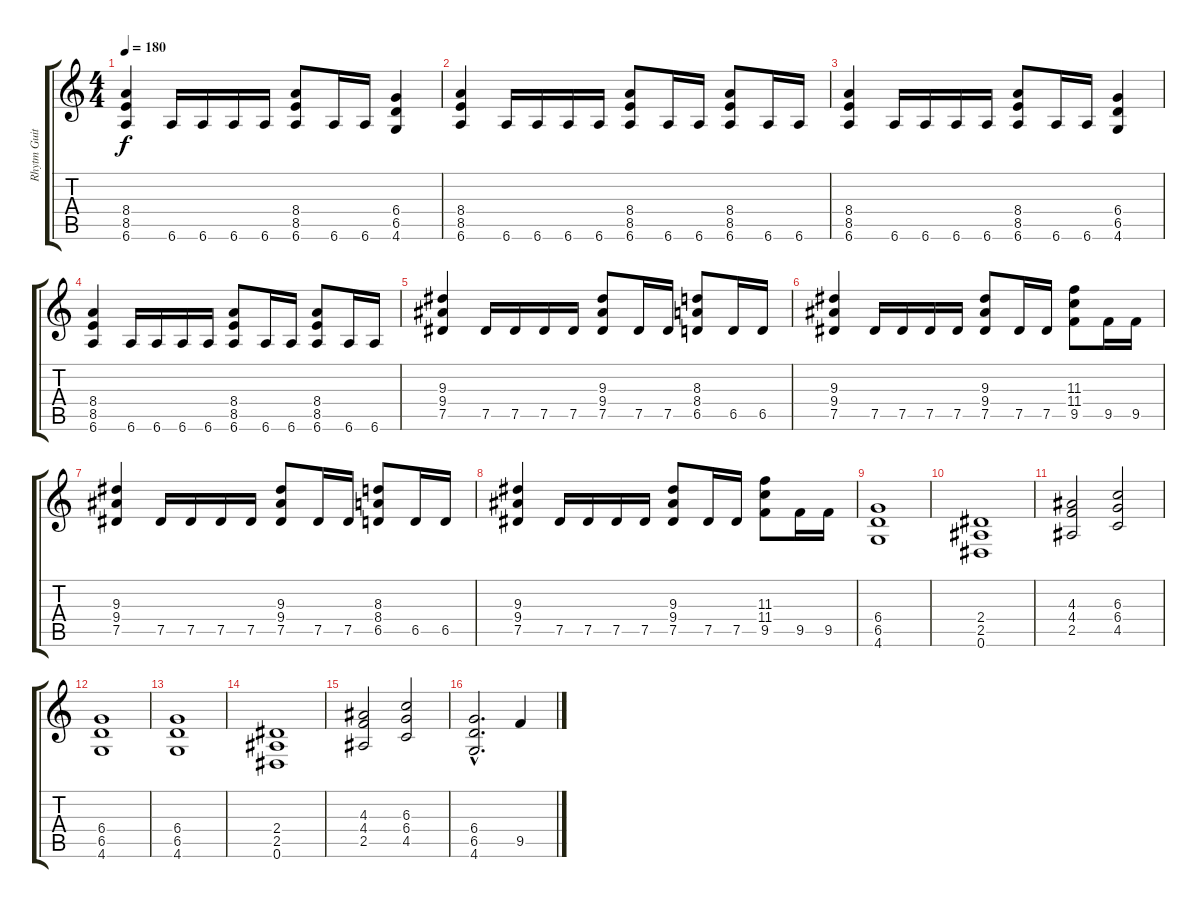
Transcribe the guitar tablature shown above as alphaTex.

\track ("Rhytm Guitar" "Rhytm Guit") {instrument distortionguitar}
\staff {score tabs}
\tuning (Eb4 Bb3 Gb3 Db3 Ab2 Eb2) {hide}
\ts (4 4)
\tempo 180
\clef g2
\ks c
(8.4 8.5 6.6).4{dy f} 6.6.16 6.6.16 6.6.16 6.6.16 (8.4 8.5 6.6).8 6.6.16 6.6.16 (6.4 6.5 4.6).4 |
(8.4 8.5 6.6).4 6.6.16 6.6.16 6.6.16 6.6.16 (8.4 8.5 6.6).8 6.6.16 6.6.16 (8.4 8.5 6.6).8 6.6.16 6.6.16 |
(8.4 8.5 6.6).4 6.6.16 6.6.16 6.6.16 6.6.16 (8.4 8.5 6.6).8 6.6.16 6.6.16 (6.4 6.5 4.6).4 |
(8.4 8.5 6.6).4 6.6.16 6.6.16 6.6.16 6.6.16 (8.4 8.5 6.6).8 6.6.16 6.6.16 (8.4 8.5 6.6).8 6.6.16 6.6.16 |
(9.3 9.4 7.5).4 7.5.16 7.5.16 7.5.16 7.5.16 (9.3 9.4 7.5).8 7.5.16 7.5.16 (8.3 8.4 6.5).8 6.5.16 6.5.16 |
(9.3 9.4 7.5).4 7.5.16 7.5.16 7.5.16 7.5.16 (9.3 9.4 7.5).8 7.5.16 7.5.16 (11.3 11.4 9.5).8 9.5.16 9.5.16 |
(9.3 9.4 7.5).4 7.5.16 7.5.16 7.5.16 7.5.16 (9.3 9.4 7.5).8 7.5.16 7.5.16 (8.3 8.4 6.5).8 6.5.16 6.5.16 |
(9.3 9.4 7.5).4 7.5.16 7.5.16 7.5.16 7.5.16 (9.3 9.4 7.5).8 7.5.16 7.5.16 (11.3 11.4 9.5).8 9.5.16 9.5.16 |
(6.4 6.5 4.6).1 |
(2.4 2.5 0.6).1 |
(4.3 4.4 2.5).2 (6.3 6.4 4.5).2 |
(6.4 6.5 4.6).1 |
(6.4 6.5 4.6).1 |
(2.4 2.5 0.6).1 |
(4.3 4.4 2.5).2 (6.3 6.4 4.5).2 |
(6.4{hac} 6.5{hac} 4.6{hac}).2{d} 9.5{ss}.4
